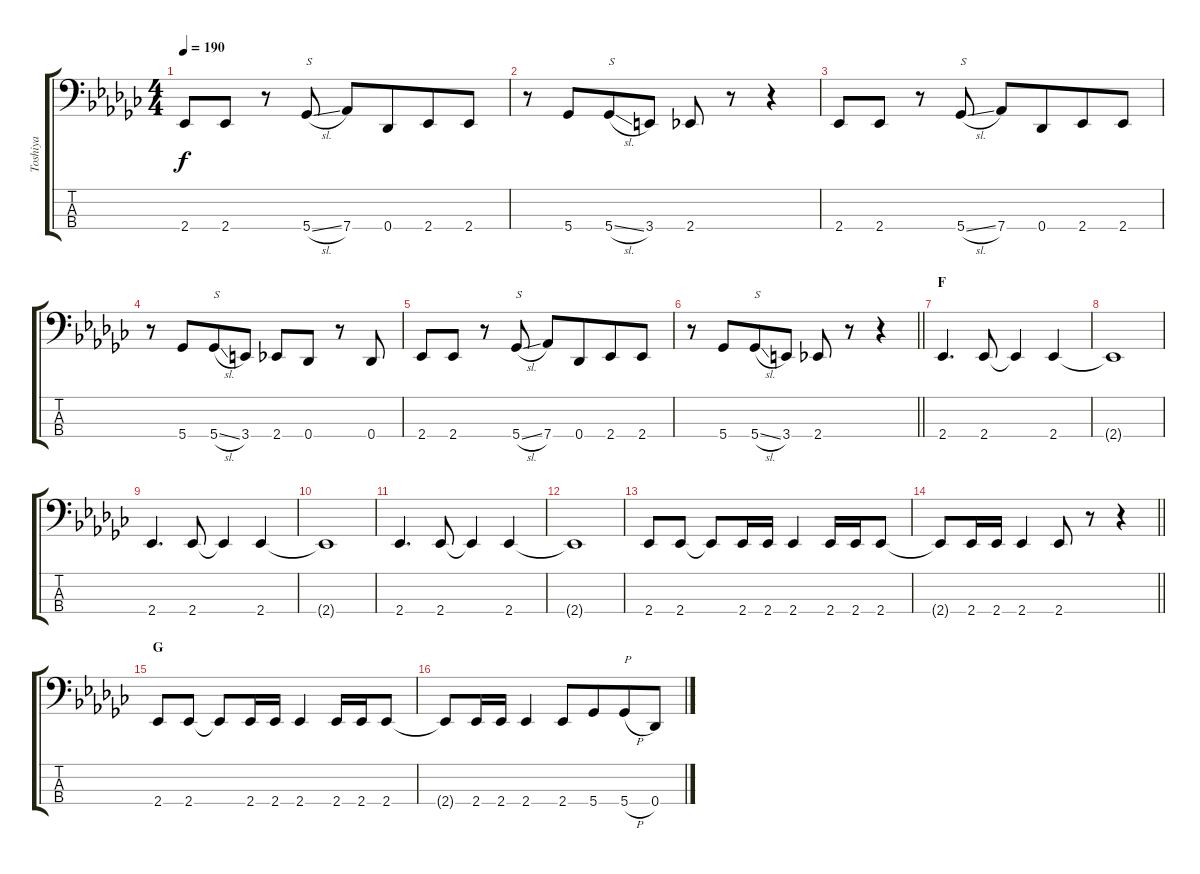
\track ("Toshiya" "Toshiya") {instrument electricbasspick}
\staff {score tabs}
\tuning (Gb2 Db2 Ab1 Db1) {hide}
\ts (4 4)
\tempo 190
\clef f4
\ks ebminor
2.4.8{dy f} 2.4.8 r.8 5.4{sl}.8{txt "S"} 7.4.8 0.4.8{beam merge} 2.4.8 2.4.8 |
r.8 5.4.8{beam merge} 5.4{sl}.8{txt "S"} 3.4.8 2.4.8 r.8 r.4 |
2.4.8 2.4.8 r.8 5.4{sl}.8{txt "S"} 7.4.8 0.4.8{beam merge} 2.4.8 2.4.8 |
r.8 5.4.8{beam merge} 5.4{sl}.8{txt "S"} 3.4.8 2.4.8 0.4.8 r.8 0.4.8 |
2.4.8 2.4.8 r.8 5.4{sl}.8{txt "S"} 7.4.8 0.4.8{beam merge} 2.4.8 2.4.8 |
\barLineRight lightlight
r.8 5.4.8{beam merge} 5.4{sl}.8{txt "S"} 3.4.8 2.4.8 r.8 r.4 |
\section ("" "F")
2.4.4{d} 2.4.8 2.4{t}.4 2.4.4 |
2.4{t}.1 |
2.4.4{d} 2.4.8 2.4{t}.4 2.4.4 |
2.4{t}.1 |
2.4.4{d} 2.4.8 2.4{t}.4 2.4.4 |
2.4{t}.1 |
2.4.8 2.4.8 2.4{t}.8 2.4.16 2.4.16 2.4.4 2.4.16 2.4.16 2.4.8 |
\barLineRight lightlight
2.4{t}.8 2.4.16 2.4.16 2.4.4 2.4.8 r.8 r.4 |
\section ("" "G")
2.4.8 2.4.8 2.4{t}.8 2.4.16 2.4.16 2.4.4 2.4.16 2.4.16 2.4.8 |
2.4{t}.8 2.4.16 2.4.16 2.4.4 2.4.8 5.4.8{beam merge} 5.4{h}.8{txt "P"} 0.4.8
